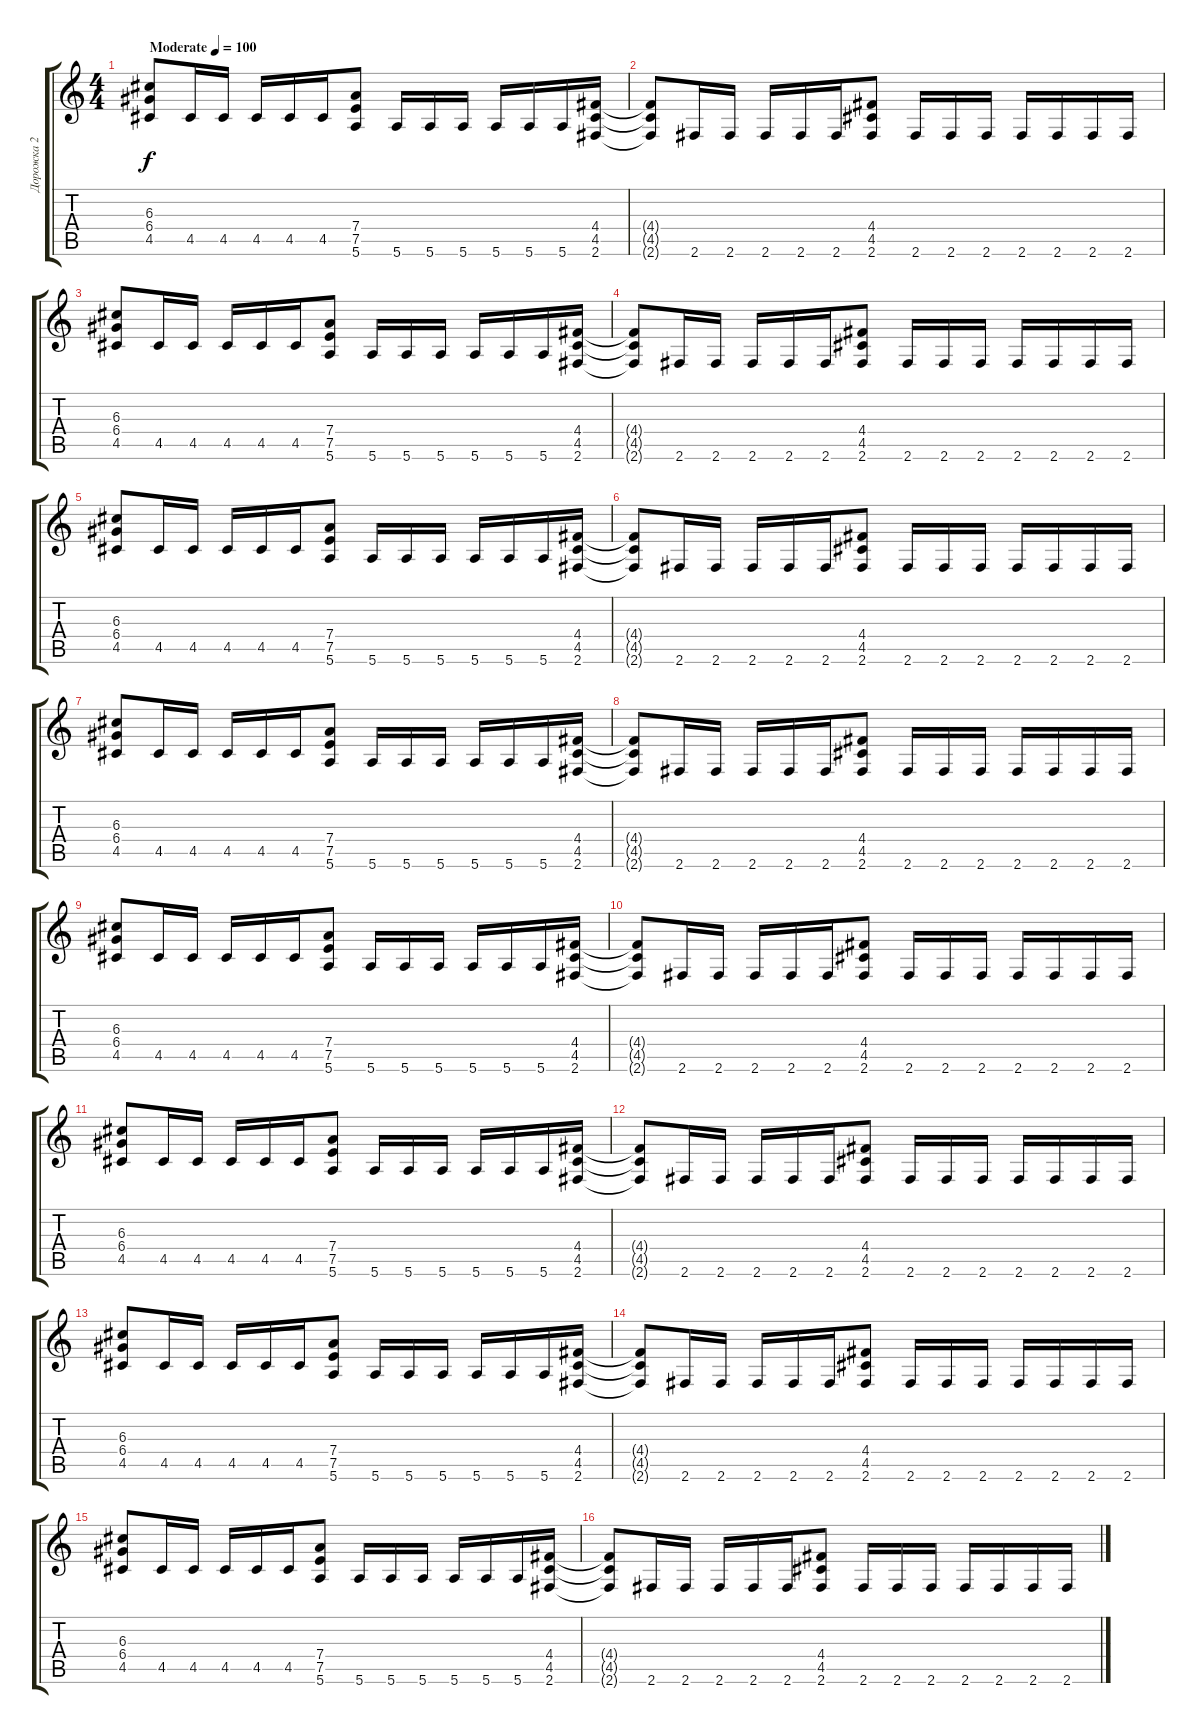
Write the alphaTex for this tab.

\track ("Дорожка 2" "Дорожка 2") {instrument distortionguitar}
\staff {score tabs}
\tuning (E4 B3 G3 D3 A2 E2) {hide}
\ts (4 4)
\tempo (100 "Moderate")
\clef g2
\ks c
(6.3 6.4 4.5).8{dy f instrument distortionguitar} 4.5.16 4.5.16 4.5.16 4.5.16 4.5.16 (7.4 7.5 5.6).8 5.6.16 5.6.16 5.6.16 5.6.16 5.6.16 5.6.16 (4.4 4.5 2.6).16 |
(4.4{t} 4.5{t} 2.6{t}).8 2.6.16 2.6.16 2.6.16 2.6.16 2.6.16 (4.4 4.5 2.6).8 2.6.16 2.6.16 2.6.16 2.6.16 2.6.16 2.6.16 2.6.16 |
(6.3 6.4 4.5).8 4.5.16 4.5.16 4.5.16 4.5.16 4.5.16 (7.4 7.5 5.6).8 5.6.16 5.6.16 5.6.16 5.6.16 5.6.16 5.6.16 (4.4 4.5 2.6).16 |
(4.4{t} 4.5{t} 2.6{t}).8 2.6.16 2.6.16 2.6.16 2.6.16 2.6.16 (4.4 4.5 2.6).8 2.6.16 2.6.16 2.6.16 2.6.16 2.6.16 2.6.16 2.6.16 |
(6.3 6.4 4.5).8 4.5.16 4.5.16 4.5.16 4.5.16 4.5.16 (7.4 7.5 5.6).8 5.6.16 5.6.16 5.6.16 5.6.16 5.6.16 5.6.16 (4.4 4.5 2.6).16 |
(4.4{t} 4.5{t} 2.6{t}).8 2.6.16 2.6.16 2.6.16 2.6.16 2.6.16 (4.4 4.5 2.6).8 2.6.16 2.6.16 2.6.16 2.6.16 2.6.16 2.6.16 2.6.16 |
(6.3 6.4 4.5).8 4.5.16 4.5.16 4.5.16 4.5.16 4.5.16 (7.4 7.5 5.6).8 5.6.16 5.6.16 5.6.16 5.6.16 5.6.16 5.6.16 (4.4 4.5 2.6).16 |
(4.4{t} 4.5{t} 2.6{t}).8 2.6.16 2.6.16 2.6.16 2.6.16 2.6.16 (4.4 4.5 2.6).8 2.6.16 2.6.16 2.6.16 2.6.16 2.6.16 2.6.16 2.6.16 |
(6.3 6.4 4.5).8 4.5.16 4.5.16 4.5.16 4.5.16 4.5.16 (7.4 7.5 5.6).8 5.6.16 5.6.16 5.6.16 5.6.16 5.6.16 5.6.16 (4.4 4.5 2.6).16 |
(4.4{t} 4.5{t} 2.6{t}).8 2.6.16 2.6.16 2.6.16 2.6.16 2.6.16 (4.4 4.5 2.6).8 2.6.16 2.6.16 2.6.16 2.6.16 2.6.16 2.6.16 2.6.16 |
(6.3 6.4 4.5).8 4.5.16 4.5.16 4.5.16 4.5.16 4.5.16 (7.4 7.5 5.6).8 5.6.16 5.6.16 5.6.16 5.6.16 5.6.16 5.6.16 (4.4 4.5 2.6).16 |
(4.4{t} 4.5{t} 2.6{t}).8 2.6.16 2.6.16 2.6.16 2.6.16 2.6.16 (4.4 4.5 2.6).8 2.6.16 2.6.16 2.6.16 2.6.16 2.6.16 2.6.16 2.6.16 |
(6.3 6.4 4.5).8 4.5.16 4.5.16 4.5.16 4.5.16 4.5.16 (7.4 7.5 5.6).8 5.6.16 5.6.16 5.6.16 5.6.16 5.6.16 5.6.16 (4.4 4.5 2.6).16 |
(4.4{t} 4.5{t} 2.6{t}).8 2.6.16 2.6.16 2.6.16 2.6.16 2.6.16 (4.4 4.5 2.6).8 2.6.16 2.6.16 2.6.16 2.6.16 2.6.16 2.6.16 2.6.16 |
(6.3 6.4 4.5).8 4.5.16 4.5.16 4.5.16 4.5.16 4.5.16 (7.4 7.5 5.6).8 5.6.16 5.6.16 5.6.16 5.6.16 5.6.16 5.6.16 (4.4 4.5 2.6).16 |
(4.4{t} 4.5{t} 2.6{t}).8 2.6.16 2.6.16 2.6.16 2.6.16 2.6.16 (4.4 4.5 2.6).8 2.6.16 2.6.16 2.6.16 2.6.16 2.6.16 2.6.16 2.6.16
